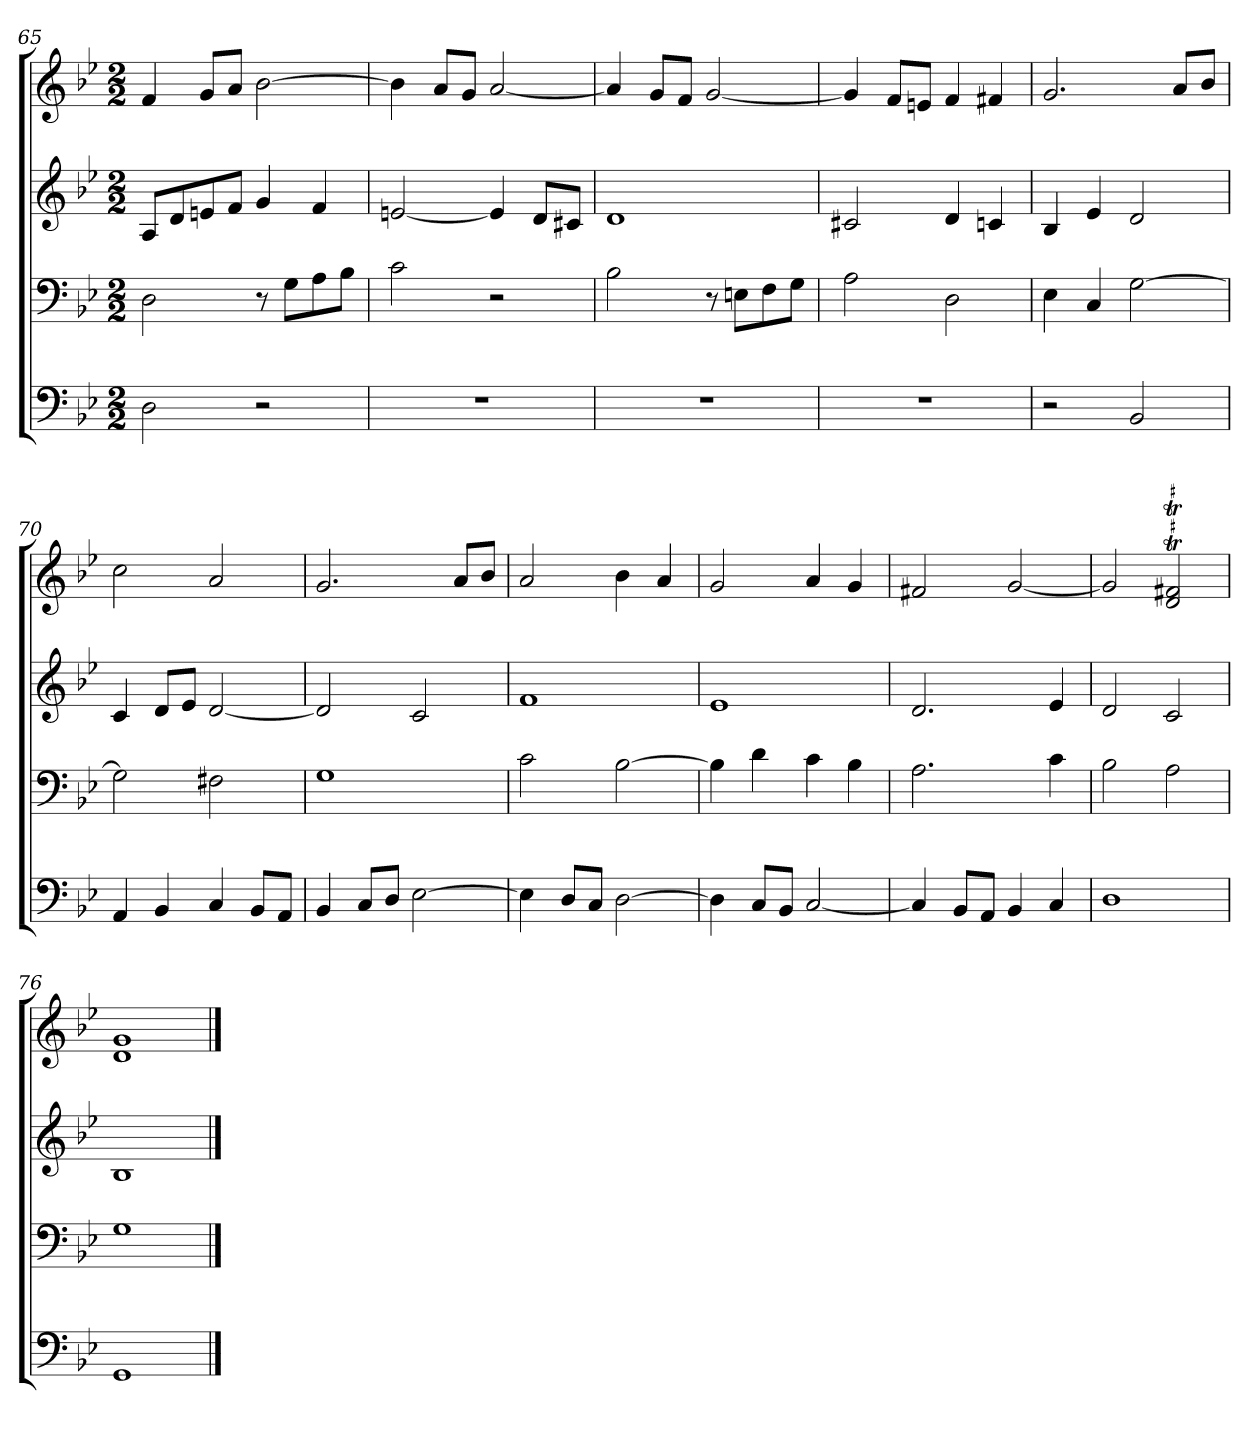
**kern	**kern	**kern	**kern
*part4	*part3	*part2	*part1
*staff4	*staff3	*staff2	*staff1
*k[b-e-]	*k[b-e-]	*k[b-e-]	*k[b-e-]
*M2/2	*M2/2	*M2/2	*M2/2
=65	=65	=65	=65
2D	2D	8AL	4f
.	.	8d	.
.	.	8en	8gL
.	.	8fJ	8aJ
2r	8r	4g	[2b-
.	8GL	.	.
.	8A	4f	.
.	8B-J	.	.
=66	=66	=66	=66
1r	2c	[2en	4b-]
.	.	.	8aL
.	.	.	8gJ
.	2r	4e]	[2a
.	.	8dL	.
.	.	8c#XJ	.
=67	=67	=67	=67
1r	2B-	1d	4a]
.	.	.	8gL
.	.	.	8fJ
.	8r	.	[2g
.	8EnL	.	.
.	8F	.	.
.	8GJ	.	.
=68	=68	=68	=68
1r	2A	2c#X	4g]
.	.	.	8fL
.	.	.	8enJ
.	2D	4d	4f
.	.	4cn	4f#X
=69	=69	=69	=69
2r	4E-	4B-	2.g
.	4C	4e-	.
2BB-	[2G	2d	.
.	.	.	8aL
.	.	.	8b-J
=70	=70	=70	=70
4AA	2G]	4c	2cc
4BB-	.	8dL	.
.	.	8e-J	.
4C	2F#X	[2d	2a
8BB-L	.	.	.
8AAJ	.	.	.
=71	=71	=71	=71
4BB-	1G	2d]	2.g
8CL	.	.	.
8DJ	.	.	.
[2E-	.	2c	.
.	.	.	8aL
.	.	.	8b-J
=72	=72	=72	=72
4E-]	2c	1f	2a
8DL	.	.	.
8CJ	.	.	.
[2D	[2B-	.	4b-
.	.	.	4a
=73	=73	=73	=73
4D]	4B-]	1e-	2g
8CL	4d	.	.
8BB-J	.	.	.
[2C	4c	.	4a
.	4B-	.	4g
=74	=74	=74	=74
4C]	2.A	2.d	2f#X
8BB-L	.	.	.
8AAJ	.	.	.
4BB-	.	.	[2g
4C	4c	4e-	.
=75	=75	=75	=75
1D	2B-	2d	2g]
!	!	!	!LO:TR:acc=#
.	2A	2c	2dT 2f#XT
=76	=76	=76	=76
1GG	1G	1B-	1d 1g
==	==	==	==
*-	*-	*-	*-
